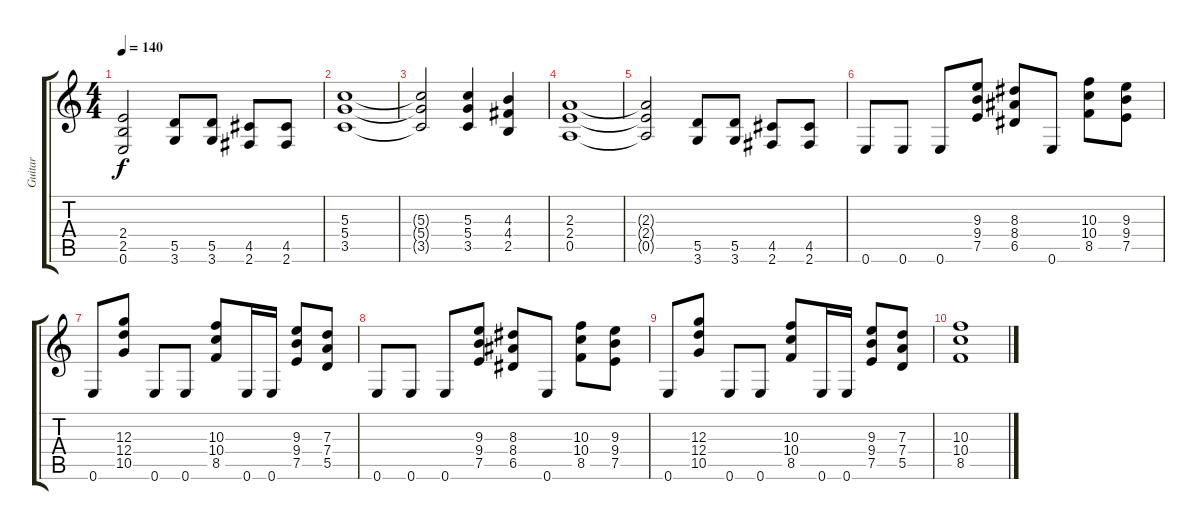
\track ("Guitar" "Guitar") {instrument overdrivenguitar}
\staff {score tabs}
\tuning (E4 B3 G3 D3 A2 E2) {hide}
\ts (4 4)
\tempo 140
\clef g2
\ks c
(2.4{t} 2.5{t} 0.6{t}).2{dy f} (5.5 3.6).8 (5.5 3.6).8 (4.5 2.6).8 (4.5 2.6).8 |
(5.3 5.4 3.5).1 |
(5.3{t} 5.4{t} 3.5{t}).2 (5.3 5.4 3.5).4 (4.3 4.4 2.5).4 |
(2.3 2.4 0.5).1 |
(2.3{t} 2.4{t} 0.5{t}).2 (5.5 3.6).8 (5.5 3.6).8 (4.5 2.6).8 (4.5 2.6).8 |
0.6.8 0.6.8 0.6.8 (9.3 9.4 7.5).8 (8.3 8.4 6.5).8 0.6.8 (10.3 10.4 8.5).8 (9.3 9.4 7.5).8 |
0.6.8 (12.3 12.4 10.5).8 0.6.8 0.6.8 (10.3 10.4 8.5).8 0.6.16 0.6.16 (9.3 9.4 7.5).8 (7.3 7.4 5.5).8 |
0.6.8 0.6.8 0.6.8 (9.3 9.4 7.5).8 (8.3 8.4 6.5).8 0.6.8 (10.3 10.4 8.5).8 (9.3 9.4 7.5).8 |
0.6.8 (12.3 12.4 10.5).8 0.6.8 0.6.8 (10.3 10.4 8.5).8 0.6.16 0.6.16 (9.3 9.4 7.5).8 (7.3 7.4 5.5).8 |
(10.3 10.4 8.5).1
